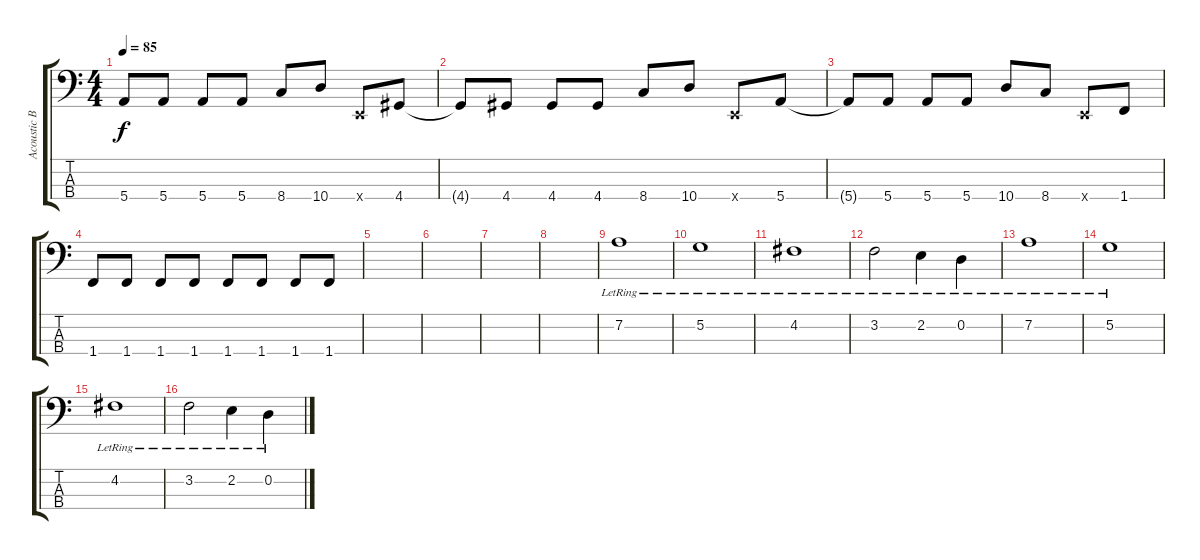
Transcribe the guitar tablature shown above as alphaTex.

\track ("Acoustic Bass" "Acoustic B") {instrument acousticbass}
\staff {score tabs}
\tuning (G2 D2 A1 E1) {hide}
\ts (4 4)
\tempo 85
\clef f4
\ks c
5.4.8{dy f} 5.4.8 5.4.8 5.4.8 8.4.8 10.4.8 0.4{x}.8 4.4.8 |
4.4{t}.8 4.4.8 4.4.8 4.4.8 8.4.8 10.4.8 0.4{x}.8 5.4.8 |
5.4{t}.8 5.4.8 5.4.8 5.4.8 10.4.8 8.4.8 0.4{x}.8 1.4.8 |
1.4.8 1.4.8 1.4.8 1.4.8 1.4.8 1.4.8 1.4.8 1.4.8 |
|
|
|
|
7.2{lr}.1 |
5.2{lr}.1 |
4.2{lr}.1 |
3.2{lr}.2 2.2{lr}.4 0.2{lr}.4 |
7.2{lr}.1 |
5.2{lr}.1 |
4.2{lr}.1 |
3.2{lr}.2 2.2{lr}.4 0.2{lr}.4
